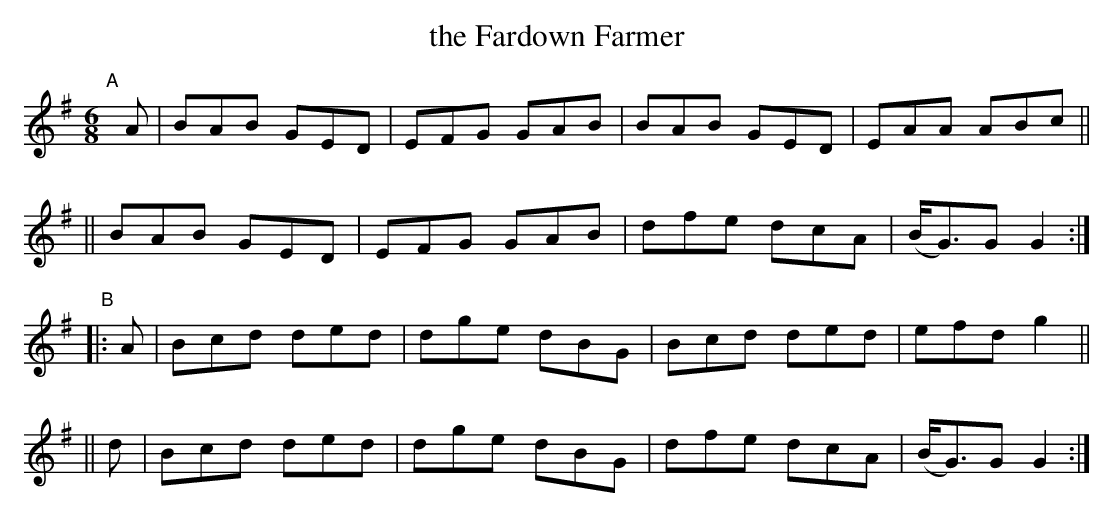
X:1
T: the Fardown Farmer
M: 6/8
L: 1/8
K: G
"^A"[|] A \
|  BAB GED | EFG GAB | BAB GED | EAA ABc ||
|| BAB GED | EFG GAB | dfe dcA | (B<G)G G2 :|
"^B"\
|: A | Bcd ded | dge dBG | Bcd ded | efd g2 ||
|| d | Bcd ded | dge dBG | dfe dcA | (B<G)G G2 :|
